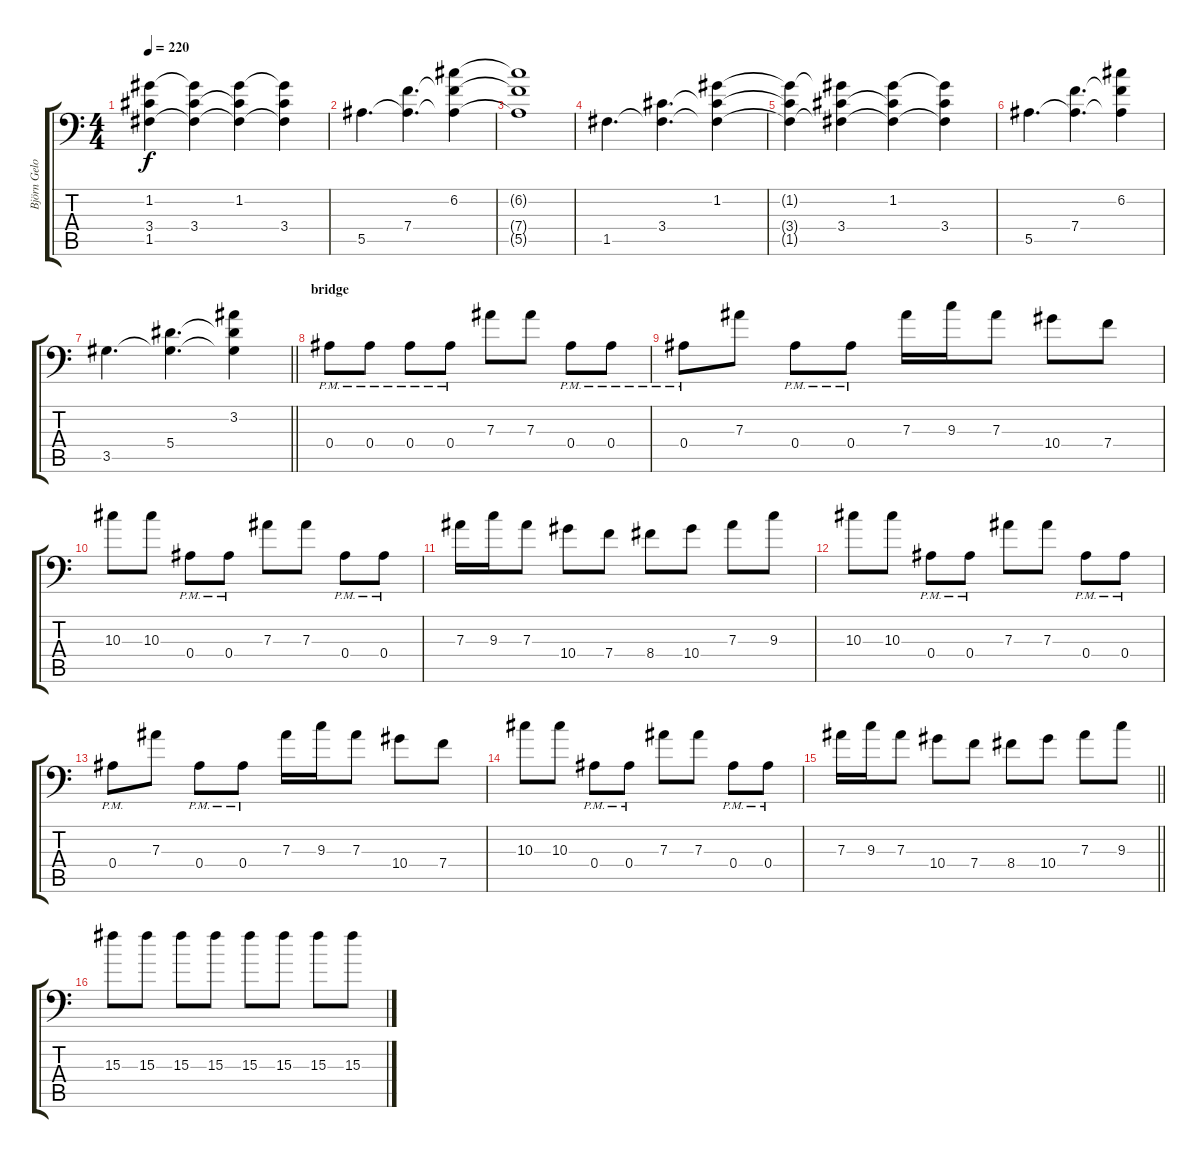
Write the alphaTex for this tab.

\track ("Björn Gelotte" "Björn Gelo") {instrument distortionguitar}
\staff {score tabs}
\tuning (C4 G3 Eb3 Bb2 F2 Bb1) {hide}
\ts (4 4)
\tempo 220
\clef f4
\ks c
(1.2{t} 3.4{t} 1.5{t}).4{dy f} (1.2{t} 3.4 1.5{t}).4 (1.2 3.4{t} 1.5{t}).4 (1.2{t} 3.4 1.5{t}).4 |
5.5.4{d} (7.4 5.5{t}).4{d} (6.2 7.4{t} 5.5{t}).4 |
(6.2{t} 7.4{t} 5.5{t}).1 |
1.5.4{d} (3.4 1.5{t}).4{d} (1.2 3.4{t} 1.5{t}).4 |
(1.2{t} 3.4{t} 1.5{t}).4 (1.2{t} 3.4 1.5{t}).4 (1.2 3.4{t} 1.5{t}).4 (1.2{t} 3.4 1.5{t}).4 |
5.5.4{d} (7.4 5.5{t}).4{d} (6.2 7.4{t} 5.5{t}).4 |
\barLineRight lightlight
3.5.4{d} (5.4 3.5{t}).4{d} (3.2 5.4{t} 3.5{t}).4 |
\section ("" "bridge")
0.4{pm}.8{balance 0} 0.4{pm}.8 0.4{pm}.8 0.4{pm}.8 7.3.8 7.3.8 0.4{pm}.8 0.4{pm}.8 |
0.4{pm}.8 7.3.8 0.4{pm}.8 0.4{pm}.8 7.3.16 9.3.16 7.3.8 10.4.8 7.4.8 |
10.3.8 10.3.8 0.4{pm}.8 0.4{pm}.8 7.3.8 7.3.8 0.4{pm}.8 0.4{pm}.8 |
7.3.16 9.3.16 7.3.8 10.4.8 7.4.8 8.4.8 10.4.8 7.3.8 9.3.8 |
10.3.8 10.3.8 0.4{pm}.8 0.4{pm}.8 7.3.8 7.3.8 0.4{pm}.8 0.4{pm}.8 |
0.4{pm}.8 7.3.8 0.4{pm}.8 0.4{pm}.8 7.3.16 9.3.16 7.3.8 10.4.8 7.4.8 |
10.3.8 10.3.8 0.4{pm}.8 0.4{pm}.8 7.3.8 7.3.8 0.4{pm}.8 0.4{pm}.8 |
\barLineRight lightlight
7.3.16 9.3.16 7.3.8 10.4.8 7.4.8 8.4.8 10.4.8 7.3.8 9.3.8 |
15.3.8 15.3.8 15.3.8 15.3.8 15.3.8 15.3.8 15.3.8 15.3.8
